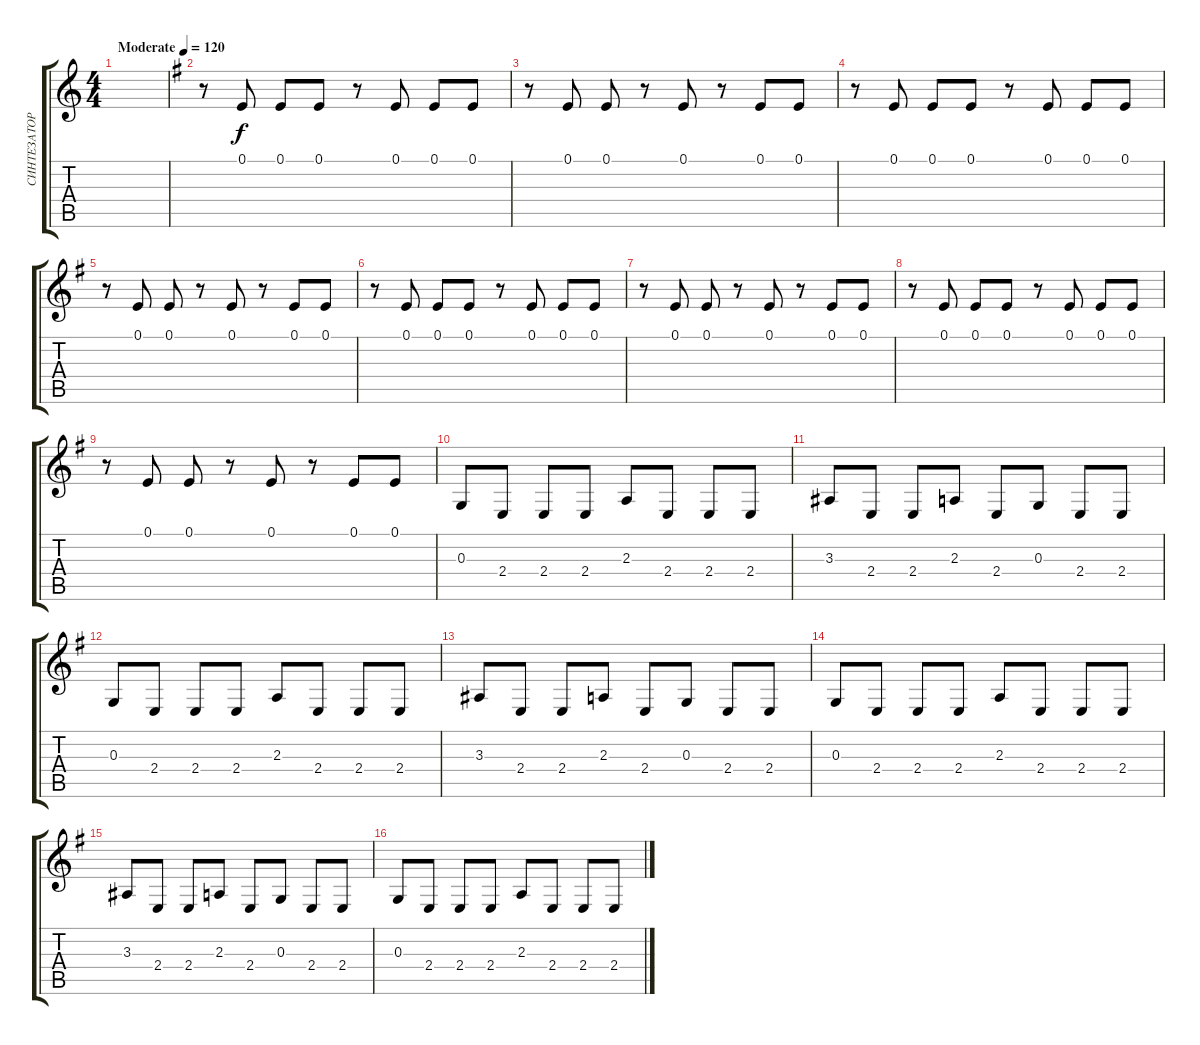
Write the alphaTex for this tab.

\track ("СИНТЕЗАТОР" "СИНТЕЗАТОР") {instrument synthbrass1}
\staff {score tabs}
\tuning (E4 B3 G3 D3 A2 E2) {hide}
\ts (4 4)
\tempo (120 "Moderate")
\clef g2
\ks c
|
\ks g
r.8{volume 10} 0.1.8{volume 13 instrument lead8bassandlead} 0.1.8 0.1.8 r.8 0.1.8 0.1.8 0.1.8 |
r.8 0.1.8 0.1.8 r.8 0.1.8 r.8 0.1.8 0.1.8 |
r.8 0.1.8 0.1.8 0.1.8 r.8 0.1.8 0.1.8 0.1.8 |
r.8 0.1.8 0.1.8 r.8 0.1.8 r.8 0.1.8 0.1.8 |
r.8 0.1.8 0.1.8 0.1.8 r.8 0.1.8 0.1.8 0.1.8 |
r.8 0.1.8 0.1.8 r.8 0.1.8 r.8 0.1.8 0.1.8 |
r.8 0.1.8 0.1.8 0.1.8 r.8 0.1.8 0.1.8 0.1.8 |
r.8 0.1.8 0.1.8 r.8 0.1.8 r.8 0.1.8 0.1.8 |
0.3.8{volume 6} 2.4.8 2.4.8 2.4.8 2.3.8 2.4.8 2.4.8 2.4.8 |
3.3.8 2.4.8 2.4.8 2.3.8 2.4.8 0.3.8 2.4.8 2.4.8 |
0.3.8 2.4.8 2.4.8 2.4.8 2.3.8 2.4.8 2.4.8 2.4.8 |
3.3.8 2.4.8 2.4.8 2.3.8 2.4.8 0.3.8 2.4.8 2.4.8 |
0.3.8 2.4.8 2.4.8 2.4.8 2.3.8 2.4.8 2.4.8 2.4.8 |
3.3.8 2.4.8 2.4.8 2.3.8 2.4.8 0.3.8 2.4.8 2.4.8 |
0.3.8 2.4.8 2.4.8 2.4.8 2.3.8 2.4.8 2.4.8 2.4.8
